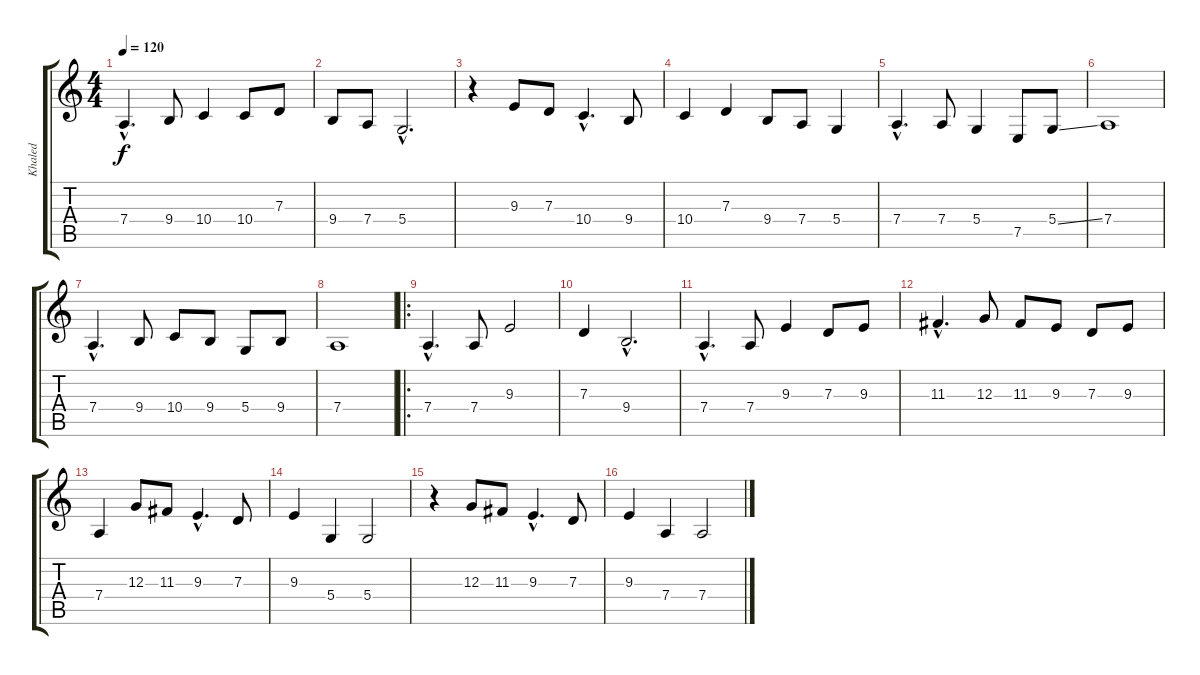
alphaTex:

\track ("Khaled" "Khaled") {instrument orchestralharp}
\staff {score tabs}
\tuning (E4 B3 G3 D3 A2 E2) {hide}
\ts (4 4)
\tempo 120
\clef g2
\ks c
7.4{hac}.4{d dy f} 9.4.8 10.4.4 10.4.8 7.3.8 |
9.4.8 7.4.8 5.4{hac}.2{d} |
r.4 9.3.8 7.3.8 10.4{hac}.4{d} 9.4.8 |
10.4.4 7.3.4 9.4.8 7.4.8 5.4.4 |
7.4{hac}.4{d} 7.4.8 5.4.4 7.5.8 5.4{ss}.8 |
7.4.1 |
7.4{hac}.4{d} 9.4.8 10.4.8 9.4.8 5.4.8 9.4.8 |
7.4.1 |
\ro
7.4{hac}.4{d} 7.4.8 9.3.2 |
7.3.4 9.4{hac}.2{d} |
7.4{hac}.4{d} 7.4.8 9.3.4 7.3.8 9.3.8 |
11.3{hac}.4{d} 12.3.8 11.3.8 9.3.8 7.3.8 9.3.8 |
7.4.4 12.3.8 11.3.8 9.3{hac}.4{d} 7.3.8 |
9.3.4 5.4.4 5.4.2 |
r.4 12.3.8 11.3.8 9.3{hac}.4{d} 7.3.8 |
9.3.4 7.4.4 7.4.2
